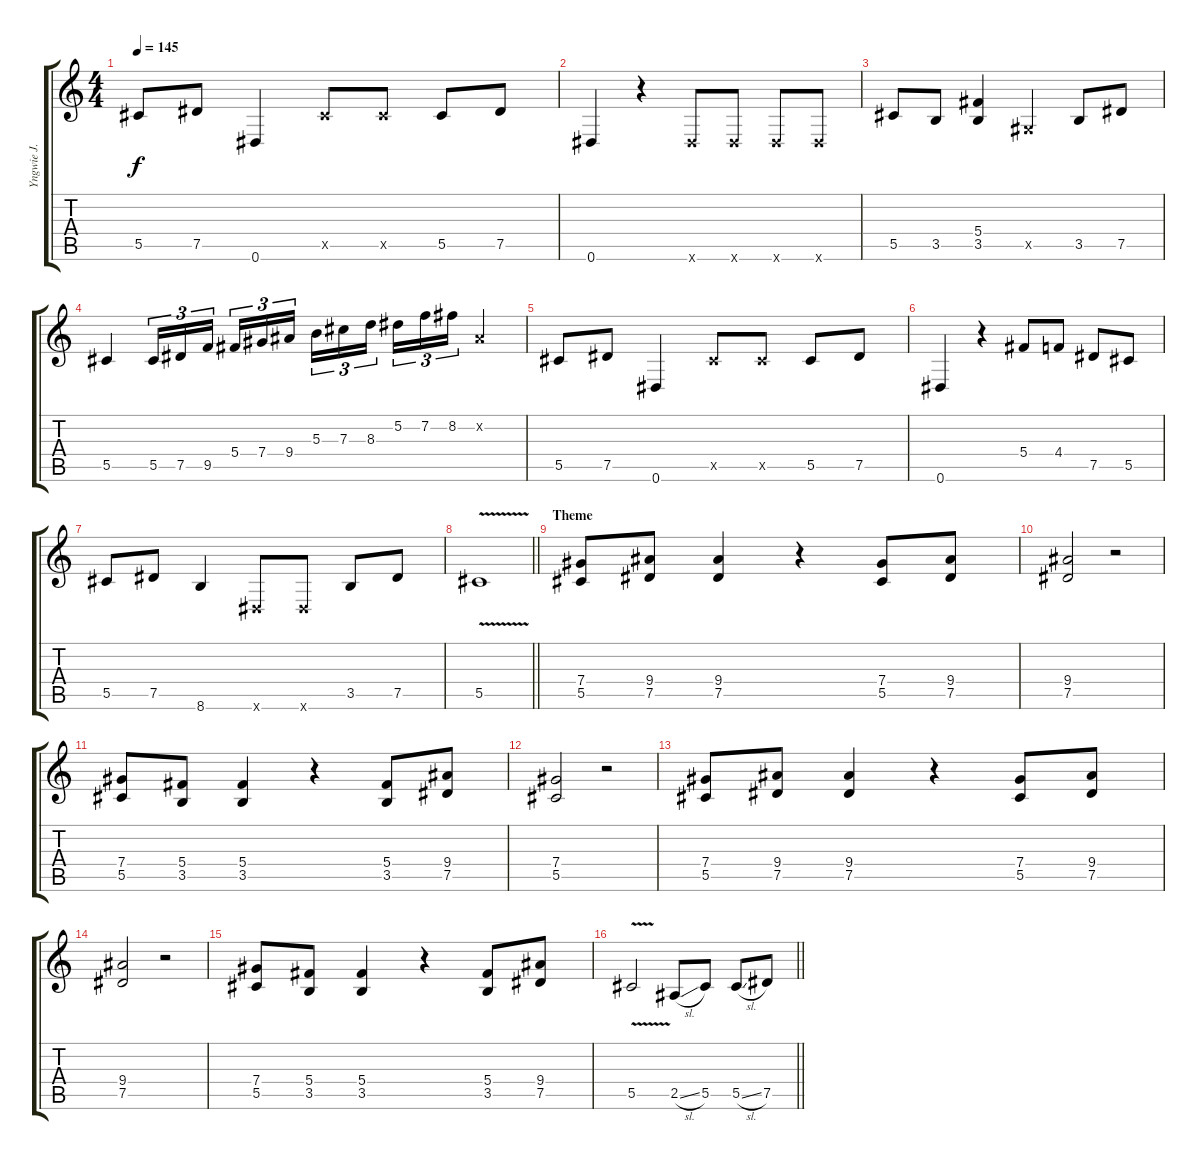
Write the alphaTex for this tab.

\track ("Yngwie J. Malmsteen" "Yngwie J. ") {instrument overdrivenguitar}
\staff {score tabs}
\tuning (Eb4 Bb3 Gb3 Db3 Ab2 Eb2) {hide}
\ts (4 4)
\tempo 145
\clef g2
\ks c
5.5.8{dy f} 7.5.8 0.6.4 5.5{x}.8 5.5{x}.8 5.5.8 7.5.8 |
0.6.4 r.4 0.6{x}.8 0.6{x}.8 0.6{x}.8 0.6{x}.8 |
5.5.8 3.5.8 (5.4 3.5).4 0.5{x}.4 3.5.8 7.5.8 |
5.5.4 5.5.16{tu (3 2)} 7.5.16{tu (3 2)} 9.5.16{tu (3 2) beam splitsecondary} 5.4.16{tu (3 2)} 7.4.16{tu (3 2)} 9.4.16{tu (3 2)} 5.3.16{tu (3 2)} 7.3.16{tu (3 2)} 8.3.16{tu (3 2) beam splitsecondary} 5.2.16{tu (3 2)} 7.2.16{tu (3 2)} 8.2.16{tu (3 2)} 0.2{x}.4 |
5.5.8 7.5.8 0.6.4 5.5{x}.8 5.5{x}.8 5.5.8 7.5.8 |
0.6.4 r.4 5.4.8 4.4.8 7.5.8 5.5.8 |
5.5.8 7.5.8 8.6.4 0.6{x}.8 0.6{x}.8 3.5.8 7.5.8 |
\barLineRight lightlight
5.5{v}.1 |
\section ("" "Theme")
(7.4 5.5).8 (9.4 7.5).8 (9.4 7.5).4 r.4 (7.4 5.5).8 (9.4 7.5).8 |
(9.4 7.5).2 r.2 |
(7.4 5.5).8 (5.4 3.5).8 (5.4 3.5).4 r.4 (5.4 3.5).8 (9.4 7.5).8 |
(7.4 5.5).2 r.2 |
(7.4 5.5).8 (9.4 7.5).8 (9.4 7.5).4 r.4 (7.4 5.5).8 (9.4 7.5).8 |
(9.4 7.5).2 r.2 |
(7.4 5.5).8 (5.4 3.5).8 (5.4 3.5).4 r.4 (5.4 3.5).8 (9.4 7.5).8 |
\barLineRight lightlight
5.5{v}.2 2.5{sl}.8 5.5.8 5.5{sl}.8 7.5.8
